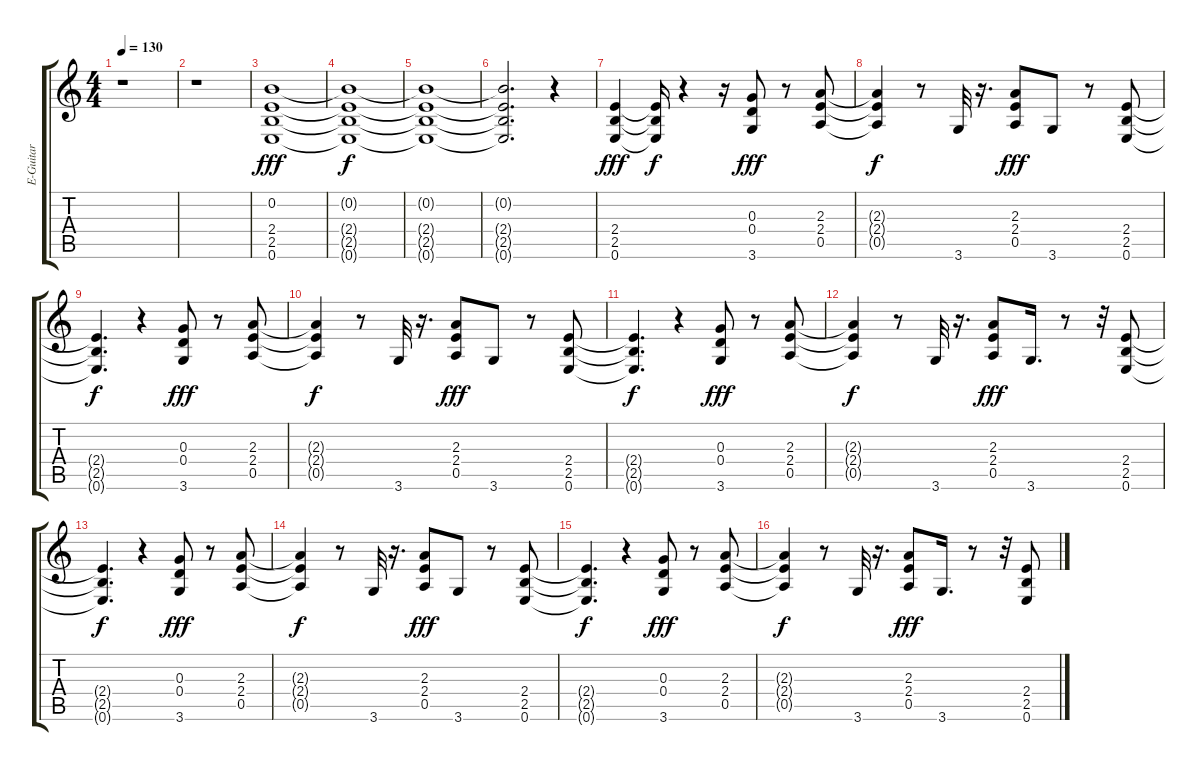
\track ("E-Guitar" "E-Guitar") {instrument distortionguitar}
\staff {score tabs}
\tuning (E4 B3 G3 D3 A2 E2) {hide}
\ts (4 4)
\tempo 130
\clef g2
\ks c
r.1{dy fff instrument distortionguitar} |
r.1 |
(0.2 2.4 2.5 0.6).1 |
(0.2{t} 2.4{t} 2.5{t} 0.6{t}).1{dy f} |
(0.2{t} 2.4{t} 2.5{t} 0.6{t}).1 |
(0.2{t} 2.4{t} 2.5{t} 0.6{t}).2{d} r.4 |
(2.4 2.5 0.6).4{dy fff} (2.4{t} 2.5{t} 0.6{t}).16{dy f} r.4 r.16 (0.3 0.4 3.6).8{dy fff} r.8 (2.3 2.4 0.5).8 |
(2.3{t} 2.4{t} 0.5{t}).4{dy f} r.8 3.6.32 r.16{d} (2.3 2.4 0.5).8{dy fff} 3.6.8 r.8 (2.4 2.5 0.6).8 |
(2.4{t} 2.5{t} 0.6{t}).4{d dy f} r.4 (0.3 0.4 3.6).8{dy fff} r.8 (2.3 2.4 0.5).8 |
(2.3{t} 2.4{t} 0.5{t}).4{dy f} r.8 3.6.32 r.16{d} (2.3 2.4 0.5).8{dy fff} 3.6.8 r.8 (2.4 2.5 0.6).8 |
(2.4{t} 2.5{t} 0.6{t}).4{d dy f} r.4 (0.3 0.4 3.6).8{dy fff} r.8 (2.3 2.4 0.5).8 |
(2.3{t} 2.4{t} 0.5{t}).4{dy f} r.8 3.6.32 r.16{d} (2.3 2.4 0.5).8{dy fff} 3.6.16{d} r.8 r.32 (2.4 2.5 0.6).8 |
(2.4{t} 2.5{t} 0.6{t}).4{d dy f} r.4 (0.3 0.4 3.6).8{dy fff} r.8 (2.3 2.4 0.5).8 |
(2.3{t} 2.4{t} 0.5{t}).4{dy f} r.8 3.6.32 r.16{d} (2.3 2.4 0.5).8{dy fff} 3.6.8 r.8 (2.4 2.5 0.6).8 |
(2.4{t} 2.5{t} 0.6{t}).4{d dy f} r.4 (0.3 0.4 3.6).8{dy fff} r.8 (2.3 2.4 0.5).8 |
(2.3{t} 2.4{t} 0.5{t}).4{dy f} r.8 3.6.32 r.16{d} (2.3 2.4 0.5).8{dy fff} 3.6.16{d} r.8 r.32 (2.4 2.5 0.6).8
